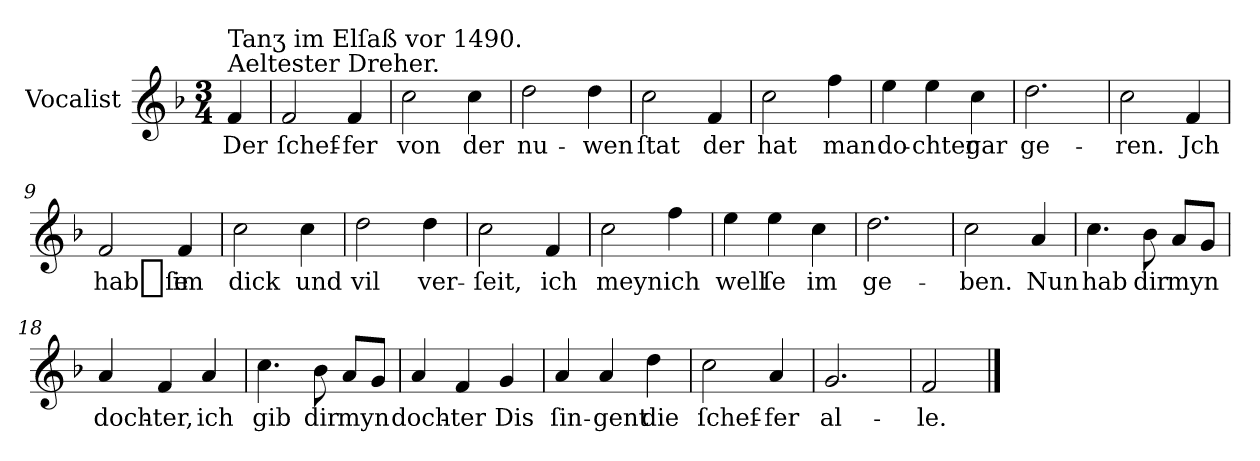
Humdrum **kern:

**kern	**text
*part1	*part1
*staff1	*staff1
*I"Vocalist	*
*k[b-]	*
*F:	*
*M3/4	*
=	=
!LO:TX:a:t=Aeltester Dreher.	!
!LO:TX:a:t=Tanʒ im Elſaß vor 1490.	!
4f	Der
=1	=1
2f	ſchef-
4f	-fer
=2	=2
2cc	von
4cc	der
=3	=3
2dd	nu-
4dd	-wen
=4	=4
2cc	ſtat
4f	der
=5	=5
2cc	hat
4ff	man
=6	=6
4ee	do-
4ee	-chter
4cc	gar
=7	=7
2.dd	ge-
=8	=8
2cc	-ren.
4f	Jch
=9	=9
2f	hab_ſe
4f	im
=10	=10
2cc	dick
4cc	und
=11	=11
2dd	vil
4dd	ver-
=12	=12
2cc	-ſeit,
4f	ich
=13	=13
2cc	meyn
4ff	ich
=14	=14
4ee	well
4ee	ſe
4cc	im
=15	=15
2.dd	ge-
=16	=16
2cc	-ben.
4a	Nun
=17	=17
4.cc	hab
8b-	dir
8aL	myn
8gJ	.
=18	=18
4a	doch-
4f	-ter,
4a	ich
=19	=19
4.cc	gib
8b-	dir
8aL	myn
8gJ	.
=20	=20
4a	doch-
4f	-ter
4g	Dis
=21	=21
4a	ſin-
4a	-gent
4dd	die
=22	=22
2cc	ſchef-
4a	-fer
=23	=23
2.g	al-
=24	=24
2f	-le.
==	==
*-	*-
